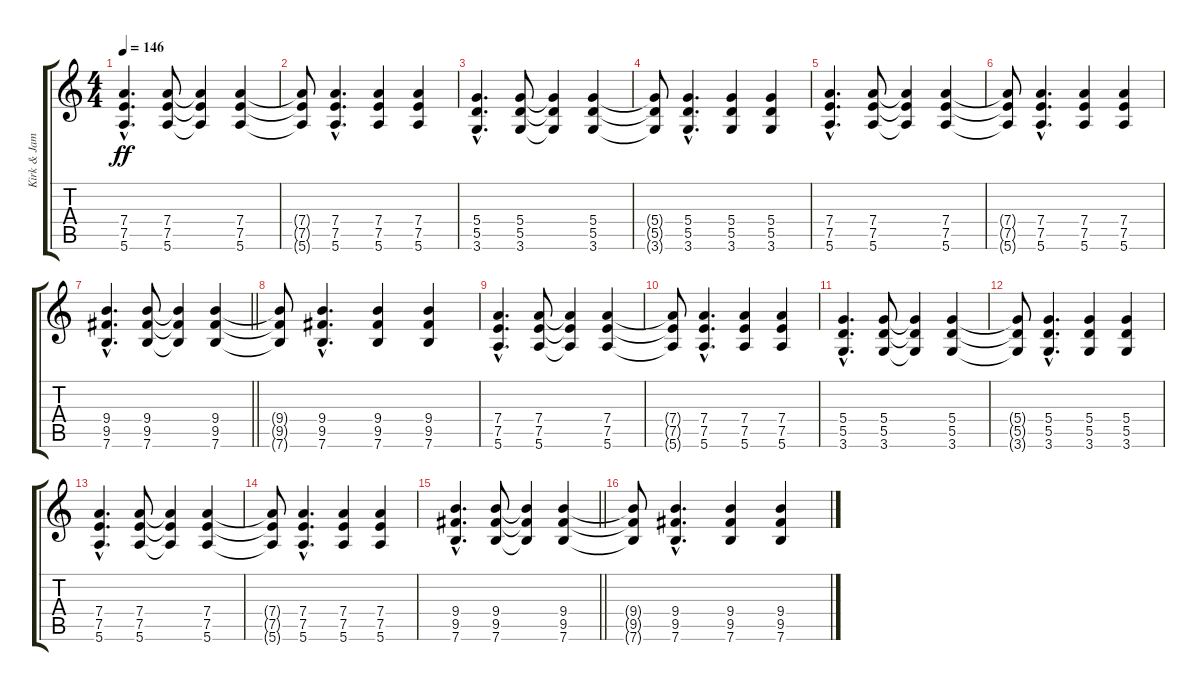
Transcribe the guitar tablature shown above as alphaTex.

\track ("Kirk & James Rhythm w/dist" "Kirk & Jam") {instrument distortionguitar}
\staff {score tabs}
\tuning (E4 B3 G3 D3 A2 E2) {hide}
\ts (4 4)
\tempo 146
\clef g2
\ks c
(7.4{hac} 7.5{hac} 5.6{hac}).4{d dy ff} (7.4 7.5 5.6).8 (7.4{t} 7.5{t} 5.6{t}).4 (7.4 7.5 5.6).4 |
(7.4{t} 7.5{t} 5.6{t}).8 (7.4{hac} 7.5{hac} 5.6{hac}).4{d} (7.4 7.5 5.6).4 (7.4 7.5 5.6).4 |
(5.4{hac} 5.5{hac} 3.6{hac}).4{d} (5.4 5.5 3.6).8 (5.4{t} 5.5{t} 3.6{t}).4 (5.4 5.5 3.6).4 |
(5.4{t} 5.5{t} 3.6{t}).8 (5.4{hac} 5.5{hac} 3.6{hac}).4{d} (5.4 5.5 3.6).4 (5.4 5.5 3.6).4 |
(7.4{hac} 7.5{hac} 5.6{hac}).4{d} (7.4 7.5 5.6).8 (7.4{t} 7.5{t} 5.6{t}).4 (7.4 7.5 5.6).4 |
(7.4{t} 7.5{t} 5.6{t}).8 (7.4{hac} 7.5{hac} 5.6{hac}).4{d} (7.4 7.5 5.6).4 (7.4 7.5 5.6).4 |
\barLineRight lightlight
(9.4{hac} 9.5{hac} 7.6{hac}).4{d} (9.4 9.5 7.6).8 (9.4{t} 9.5{t} 7.6{t}).4 (9.4 9.5 7.6).4 |
(9.4{t} 9.5{t} 7.6{t}).8 (9.4{hac} 9.5{hac} 7.6{hac}).4{d} (9.4 9.5 7.6).4 (9.4 9.5 7.6).4 |
(7.4{hac} 7.5{hac} 5.6{hac}).4{d} (7.4 7.5 5.6).8 (7.4{t} 7.5{t} 5.6{t}).4 (7.4 7.5 5.6).4 |
(7.4{t} 7.5{t} 5.6{t}).8 (7.4{hac} 7.5{hac} 5.6{hac}).4{d} (7.4 7.5 5.6).4 (7.4 7.5 5.6).4 |
(5.4{hac} 5.5{hac} 3.6{hac}).4{d} (5.4 5.5 3.6).8 (5.4{t} 5.5{t} 3.6{t}).4 (5.4 5.5 3.6).4 |
(5.4{t} 5.5{t} 3.6{t}).8 (5.4{hac} 5.5{hac} 3.6{hac}).4{d} (5.4 5.5 3.6).4 (5.4 5.5 3.6).4 |
(7.4{hac} 7.5{hac} 5.6{hac}).4{d} (7.4 7.5 5.6).8 (7.4{t} 7.5{t} 5.6{t}).4 (7.4 7.5 5.6).4 |
(7.4{t} 7.5{t} 5.6{t}).8 (7.4{hac} 7.5{hac} 5.6{hac}).4{d} (7.4 7.5 5.6).4 (7.4 7.5 5.6).4 |
\barLineRight lightlight
(9.4{hac} 9.5{hac} 7.6{hac}).4{d} (9.4 9.5 7.6).8 (9.4{t} 9.5{t} 7.6{t}).4 (9.4 9.5 7.6).4 |
(9.4{t} 9.5{t} 7.6{t}).8 (9.4{hac} 9.5{hac} 7.6{hac}).4{d} (9.4 9.5 7.6).4 (9.4 9.5 7.6).4
